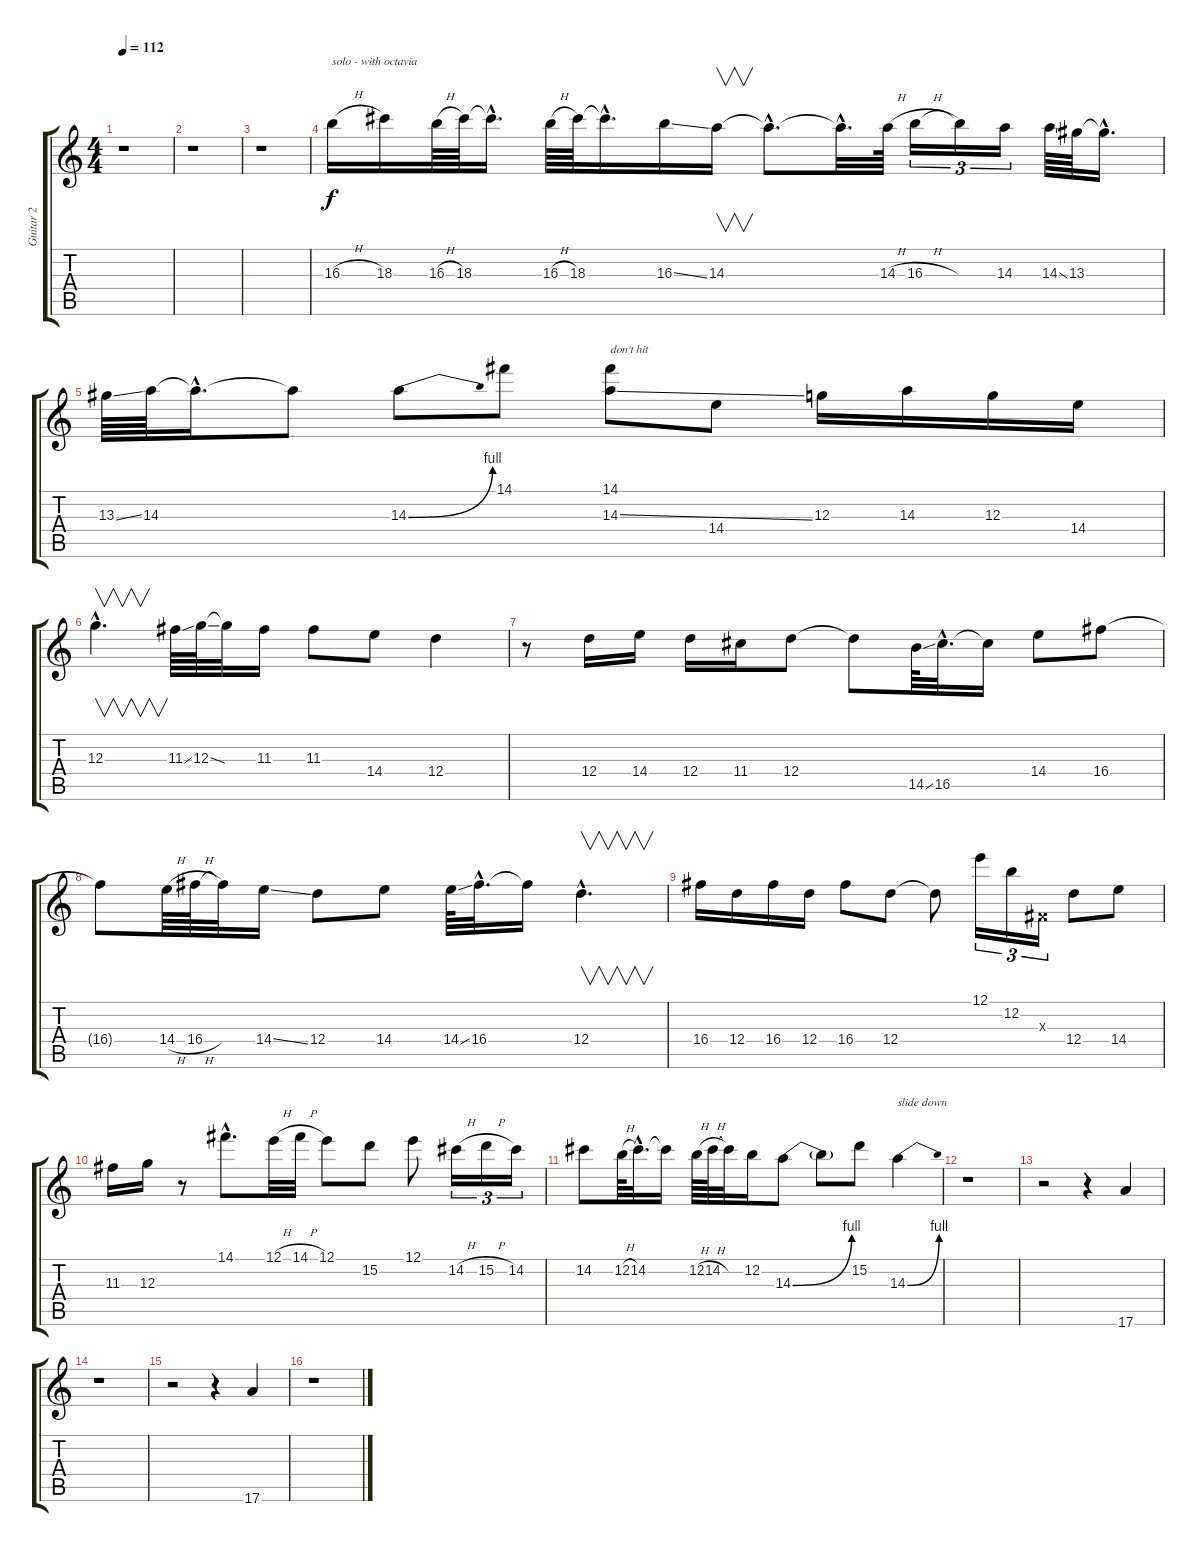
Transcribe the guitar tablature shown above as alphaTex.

\track ("Guitar 2" "Guitar 2") {instrument distortionguitar}
\staff {score tabs}
\tuning (E4 B3 G3 D3 A2 E2) {hide}
\ts (4 4)
\tempo 112
\clef g2
\ks c
r.1{dy f} |
r.1 |
r.1 |
16.3{h}.16{txt "solo - with octavia"} 18.3.16 16.3{h}.64 18.3.64 18.3{hac t}.16{d} 16.3{h}.64 18.3.64 18.3{hac t}.16{d} 16.3{ss}.16 14.3.16{v} 14.3{hac t}.8{d} 14.3{hac t}.32{d} 14.3{h}.64 16.3{h}.16{tu (3 2)} 16.3{t}.16{tu (3 2)} 14.3.16{tu (3 2)} 14.3{ss}.64 13.3.64 13.3{hac t}.16{d} |
13.3{ss}.64 14.3.64 14.3{hac t}.16{d} 14.3{t}.8 14.3{be (bend 0 0 60 4)}.8 14.1.8 (14.1 14.3{ss}).8{txt "don't hit"} 14.4.8 12.3.16 14.3.16 12.3.16 14.4.16 |
12.3{hac}.4{v d} 11.3{ss}.64 12.3{ss}.64 12.3{t}.32 11.3.16 11.3.8 14.4.8 12.4.4 |
r.8 12.4.16 14.4.16 12.4.16 11.4.16 12.4.8 12.4{t}.8 14.5{ss}.64 16.5{hac}.32{d} 16.5{t}.16 14.4.8 16.4.8 |
16.4{t}.8 14.4{h}.64 16.4{h}.64 16.4{t}.32 14.4{ss}.16 12.4.8 14.4.8 14.4{ss}.64 16.4{hac}.32{d} 16.4{t}.16 12.4{hac}.4{v d} |
16.4.16 12.4.16 16.4.16 12.4.16 16.4.8 12.4.8 12.4{t}.8 12.1.16{tu (3 2)} 12.2.16{tu (3 2)} -1.3{x}.16{tu (3 2)} 12.4.8 14.4.8 |
11.3.16 12.3.16 r.8 14.1{hac}.8{d} 12.1{h}.32 14.1{h}.32 12.1.8 15.2.8 12.1.8 14.2{h}.16{tu (3 2)} 15.2{h}.16{tu (3 2)} 14.2.16{tu (3 2)} |
14.2.8 12.2{h}.64 14.2{hac}.32{d} 14.2{t}.16 12.2{h}.64 14.2{h}.64 14.2{t}.32 12.2.16 14.3{be (bend 0 0 60 4)}.8 14.3{t}.8 15.2.8 14.3{be (bend 0 0 60 4)}.4{txt "slide down"} |
r.1 |
r.2 r.4 17.6.4 |
r.1 |
r.2 r.4 17.6.4 |
r.1
